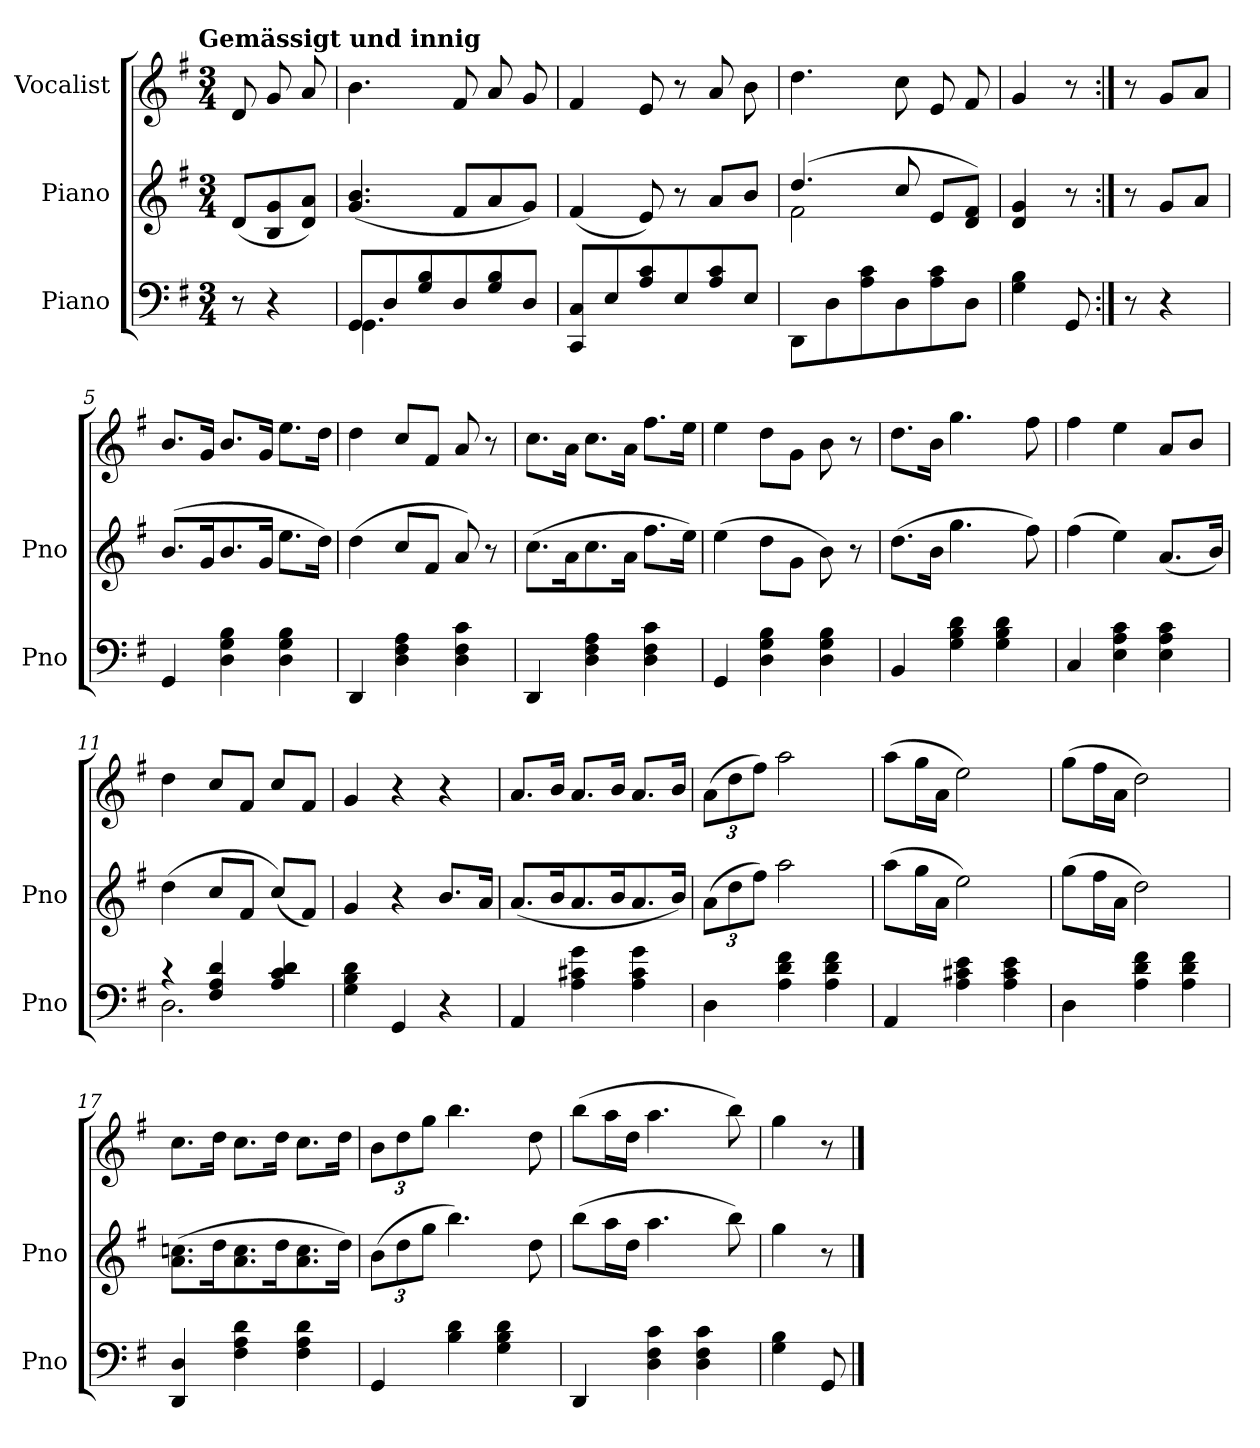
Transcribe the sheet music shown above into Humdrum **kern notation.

**kern	**kern	**kern
*part3	*part2	*part1
*staff3	*staff2	*staff1
*I"Piano	*I"Piano	*I"Vocalist
*I'Pno	*I'Pno	*
*clefF4	*clefG2	*clefG2
*k[f#]	*k[f#]	*k[f#]
*G:	*G:	*G:
!!LO:TX:omd:t=Gemässigt und innig
*M3/4	*M3/4	*M3/4
*MM108	*MM108	*MM108
=	=	=
8r	(8dL	8d
4r	8B 8g	8g
.	8d 8aJ)	8a
=1	=1	=1
*^	*	*
8GGL	4.GG	(4.g 4.b	4.b
8D	.	.	.
8G 8B	.	.	.
8D	4.ryy	8f#L	8f#
8G 8B	.	8a	8a
8DJ	.	8gJ)	8g
*v	*v	*	*
=2	=2	=2
8CC 8CL	(4f#	4f#
8E	.	.
8A 8c	8e)	8e
8E	8r	8r
8A 8c	8aL	8a
8EJ	8bJ	8b
=3	=3	=3
*	*^	*
8DDL	(4.dd	2f#	4.dd
8D	.	.	.
8A 8c	.	.	.
8D	8cc	.	8cc
8A 8c	8eL	4ryy	8e
8DJ	8d 8f#J)	.	8f#
*	*v	*v	*
=4	=4	=4
4G 4B	4d 4g	4g
8GG	8r	8r
=:|!	=:|!	=:|!
8r	8r	8r
4r	8gL	8gL
.	8aJ	8aJ
=5	=5	=5
4GG	(8.bL	8.bL
.	16gK	16gJk
4D 4G 4B	8.b	8.bL
.	16gJk	16gJk
4D 4G 4B	8.eeL	8.eeL
.	16ddJk)	16ddJk
=6	=6	=6
4DD	(4dd	4dd
4D 4F# 4A	8ccL	8ccL
.	8f#J	8f#J
4D 4F# 4c	8a)	8a
.	8r	8r
=7	=7	=7
4DD	(8.ccL	8.ccL
.	16aK	16aJk
4D 4F# 4A	8.cc	8.ccL
.	16aJk	16aJk
4D 4F# 4c	8.ff#L	8.ff#L
.	16eeJk)	16eeJk
=8	=8	=8
4GG	(4ee	4ee
4D 4G 4B	8ddL	8ddL
.	8gJ	8gJ
4D 4G 4B	8b)	8b
.	8r	8r
=9	=9	=9
4BB	(8.ddL	8.ddL
.	16bJk	16bJk
4G 4B 4d	4.gg	4.gg
4G 4B 4d	.	.
.	8ff#)	8ff#
=10	=10	=10
4C	(4ff#	4ff#
4E 4A 4c	4ee)	4ee
4E 4A 4c	(8.aL	8aL
.	.	8bJ
.	16bJk)	.
=11	=11	=11
*^	*	*
4r	2.D	(4dd	4dd
4F# 4A 4d	.	8ccL	8ccL
.	.	8f#J	8f#J
4A 4c 4d	.	(8ccL)	8ccL
.	.	8f#J)	8f#J
*v	*v	*	*
=12	=12	=12
4G 4B 4d	4g	4g
4GG	4r	4r
4r	8.bL	4r
.	16aJk	.
=13	=13	=13
4AA	(8.aL	8.aL
.	16bK	16bJk
4A 4c#X 4g	8.a	8.aL
.	16bK	16bJk
4A 4c# 4g	8.a	8.aL
.	16bJk)	16bJk
=14	=14	=14
4D	(12aL	(12aL
.	12dd	12dd
.	12ff#J)	12ff#J)
4A 4d 4f#	2aa	2aa
4A 4d 4f#	.	.
=15	=15	=15
4AA	(8aaL	(8aaL
.	16ggL	16ggL
.	16aJJ	16aJJ
4A 4c#X 4e	2ee)	2ee)
4A 4c# 4e	.	.
=16	=16	=16
4D	(8ggL	(8ggL
.	16ff#L	16ff#L
.	16aJJ	16aJJ
4A 4d 4f#	2dd)	2dd)
4A 4d 4f#	.	.
=17	=17	=17
4DD 4D	(8.a 8.ccnL	8.ccL
.	16ddK	16ddJk
4F# 4A 4d	8.a 8.cc	8.ccL
.	16ddK	16ddJk
4F# 4A 4d	8.a 8.cc	8.ccL
.	16ddJk)	16ddJk
=18	=18	=18
4GG	(12bL	12bL
.	12dd	12dd
.	12ggJ	12ggJ
4B 4d	4.bb)	4.bb
4G 4B 4d	.	.
.	8dd	8dd
=19	=19	=19
4DD	(8bbL	(8bbL
.	16aaL	16aaL
.	16ddJJ	16ddJJ
4D 4F# 4c	4.aa	4.aa
4D 4F# 4c	.	.
.	8bb)	8bb)
=20	=20	=20
4G 4B	4gg	4gg
8GG	8r	8r
==	==	==
*-	*-	*-
